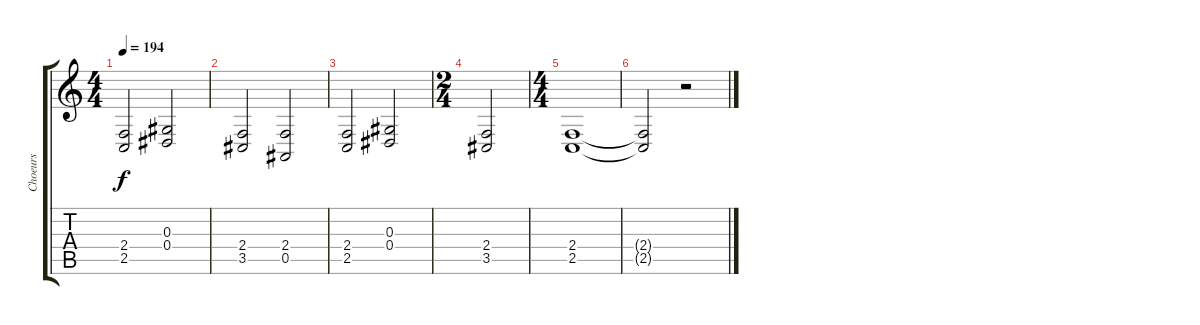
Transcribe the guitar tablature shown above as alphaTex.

\track ("Choeurs" "Choeurs") {instrument choiraahs}
\staff {score tabs}
\tuning (F4 C4 Ab3 Eb3 Bb2 F2) {hide}
\ts (4 4)
\tempo 194
\clef g2
\ks c
(2.4 2.5).2{dy f} (0.3 0.4).2 |
(2.4 3.5).2 (2.4 0.5).2 |
(2.4 2.5).2 (0.3 0.4).2 |
\ts (2 4)
(2.4 3.5).2 |
\ts (4 4)
(2.4 2.5).1 |
(2.4{t} 2.5{t}).2 r.2
